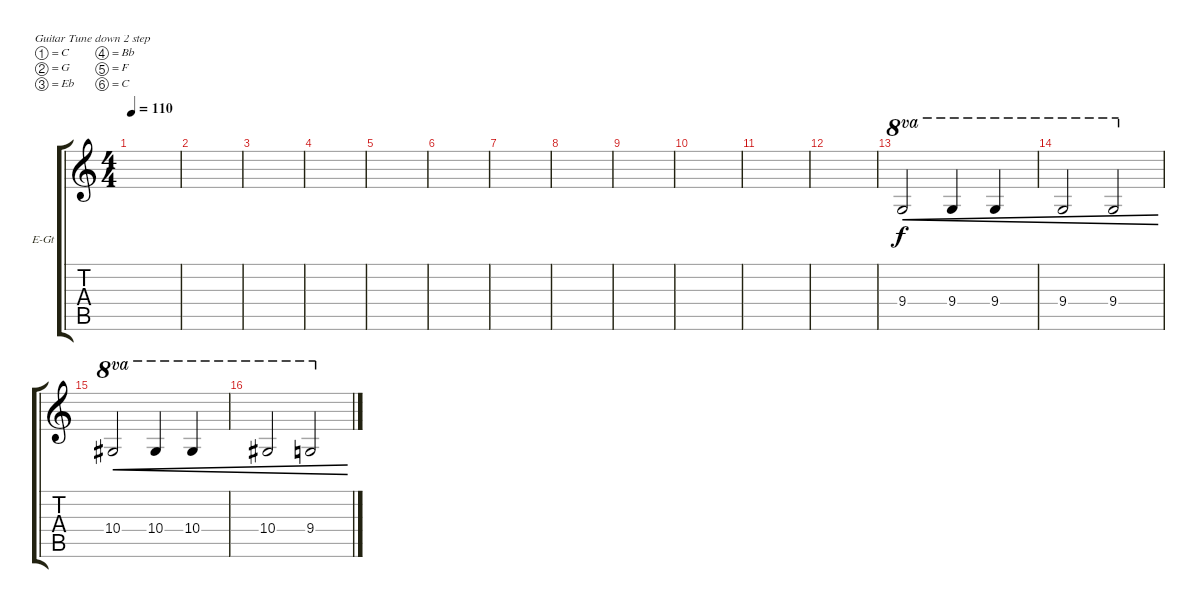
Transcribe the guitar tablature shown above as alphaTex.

\defaultSystemsLayout 4
\bracketExtendMode groupsimilarinstruments
\firstSystemTrackNameOrientation horizontal
\otherSystemsTrackNameOrientation horizontal
\track ("Electric Guitar 13" "E-Gt") {instrument distortionguitar}
\staff {score tabs}
\tuning (C4 G3 Eb3 Bb2 F2 C2)
\ts (4 4)
\tempo 110
\clef g2
\scale
0.333333
\ks c
|
\scale
0.333333 |
\scale
0.333333 |
\scale
0.333333 |
\scale
0.333333 |
\scale
0.333333 |
\scale
0.333333 |
\scale
0.333333 |
\scale
0.333333 |
\scale
0.333333 |
|
|
9.4.2{ot 8va cre} 9.4.4{ot 8va cre} 9.4.4{ot 8va cre} |
9.4.2{ot 8va cre} 9.4.2{ot 8va cre} |
10.4.2{ot 8va cre} 10.4.4{ot 8va cre} 10.4.4{ot 8va cre} |
10.4.2{ot 8va cre} 9.4.2{ot 8va cre}
